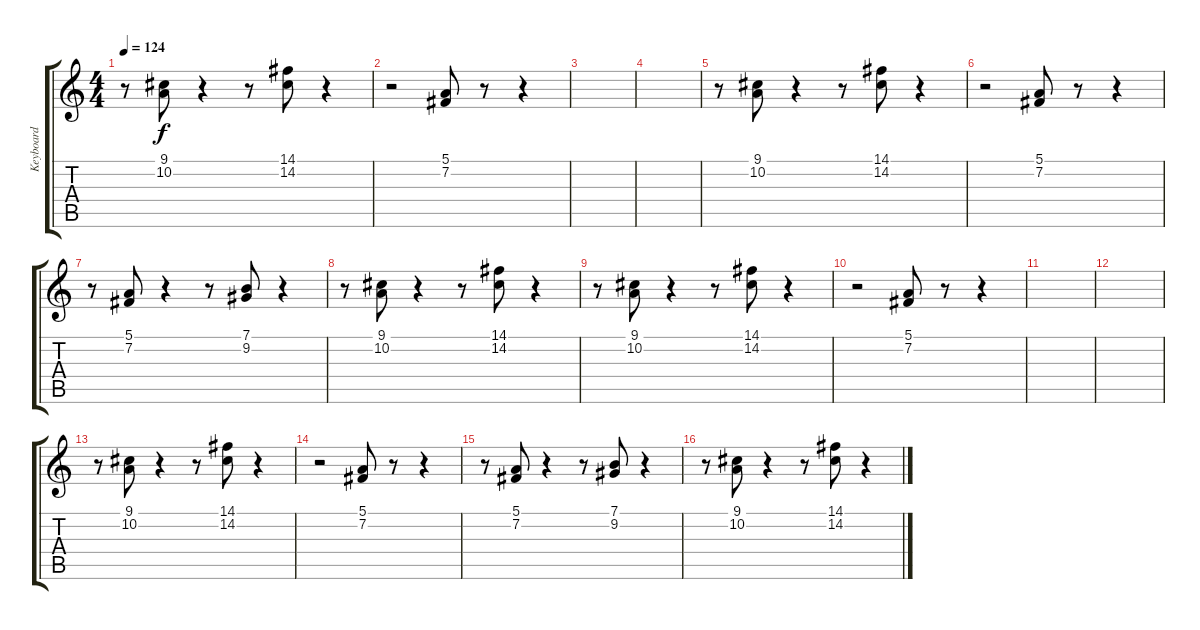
\track ("Keyboard" "Keyboard") {instrument pad3polysynth}
\staff {score tabs}
\tuning (E4 B3 G3 D3 A2 E2) {hide}
\ts (4 4)
\tempo 124
\clef g2
\ks c
r.8{dy f} (9.1 10.2).8 r.4 r.8 (14.1 14.2).8 r.4 |
r.2 (5.1 7.2).8 r.8 r.4 |
|
|
r.8 (9.1 10.2).8 r.4 r.8 (14.1 14.2).8 r.4 |
r.2 (5.1 7.2).8 r.8 r.4 |
r.8 (5.1 7.2).8 r.4 r.8 (7.1 9.2).8 r.4 |
r.8 (9.1 10.2).8 r.4 r.8 (14.1 14.2).8 r.4 |
r.8 (9.1 10.2).8 r.4 r.8 (14.1 14.2).8 r.4 |
r.2 (5.1 7.2).8 r.8 r.4 |
|
|
r.8 (9.1 10.2).8 r.4 r.8 (14.1 14.2).8 r.4 |
r.2 (5.1 7.2).8 r.8 r.4 |
r.8 (5.1 7.2).8 r.4 r.8 (7.1 9.2).8 r.4 |
r.8 (9.1 10.2).8 r.4 r.8 (14.1 14.2).8 r.4
